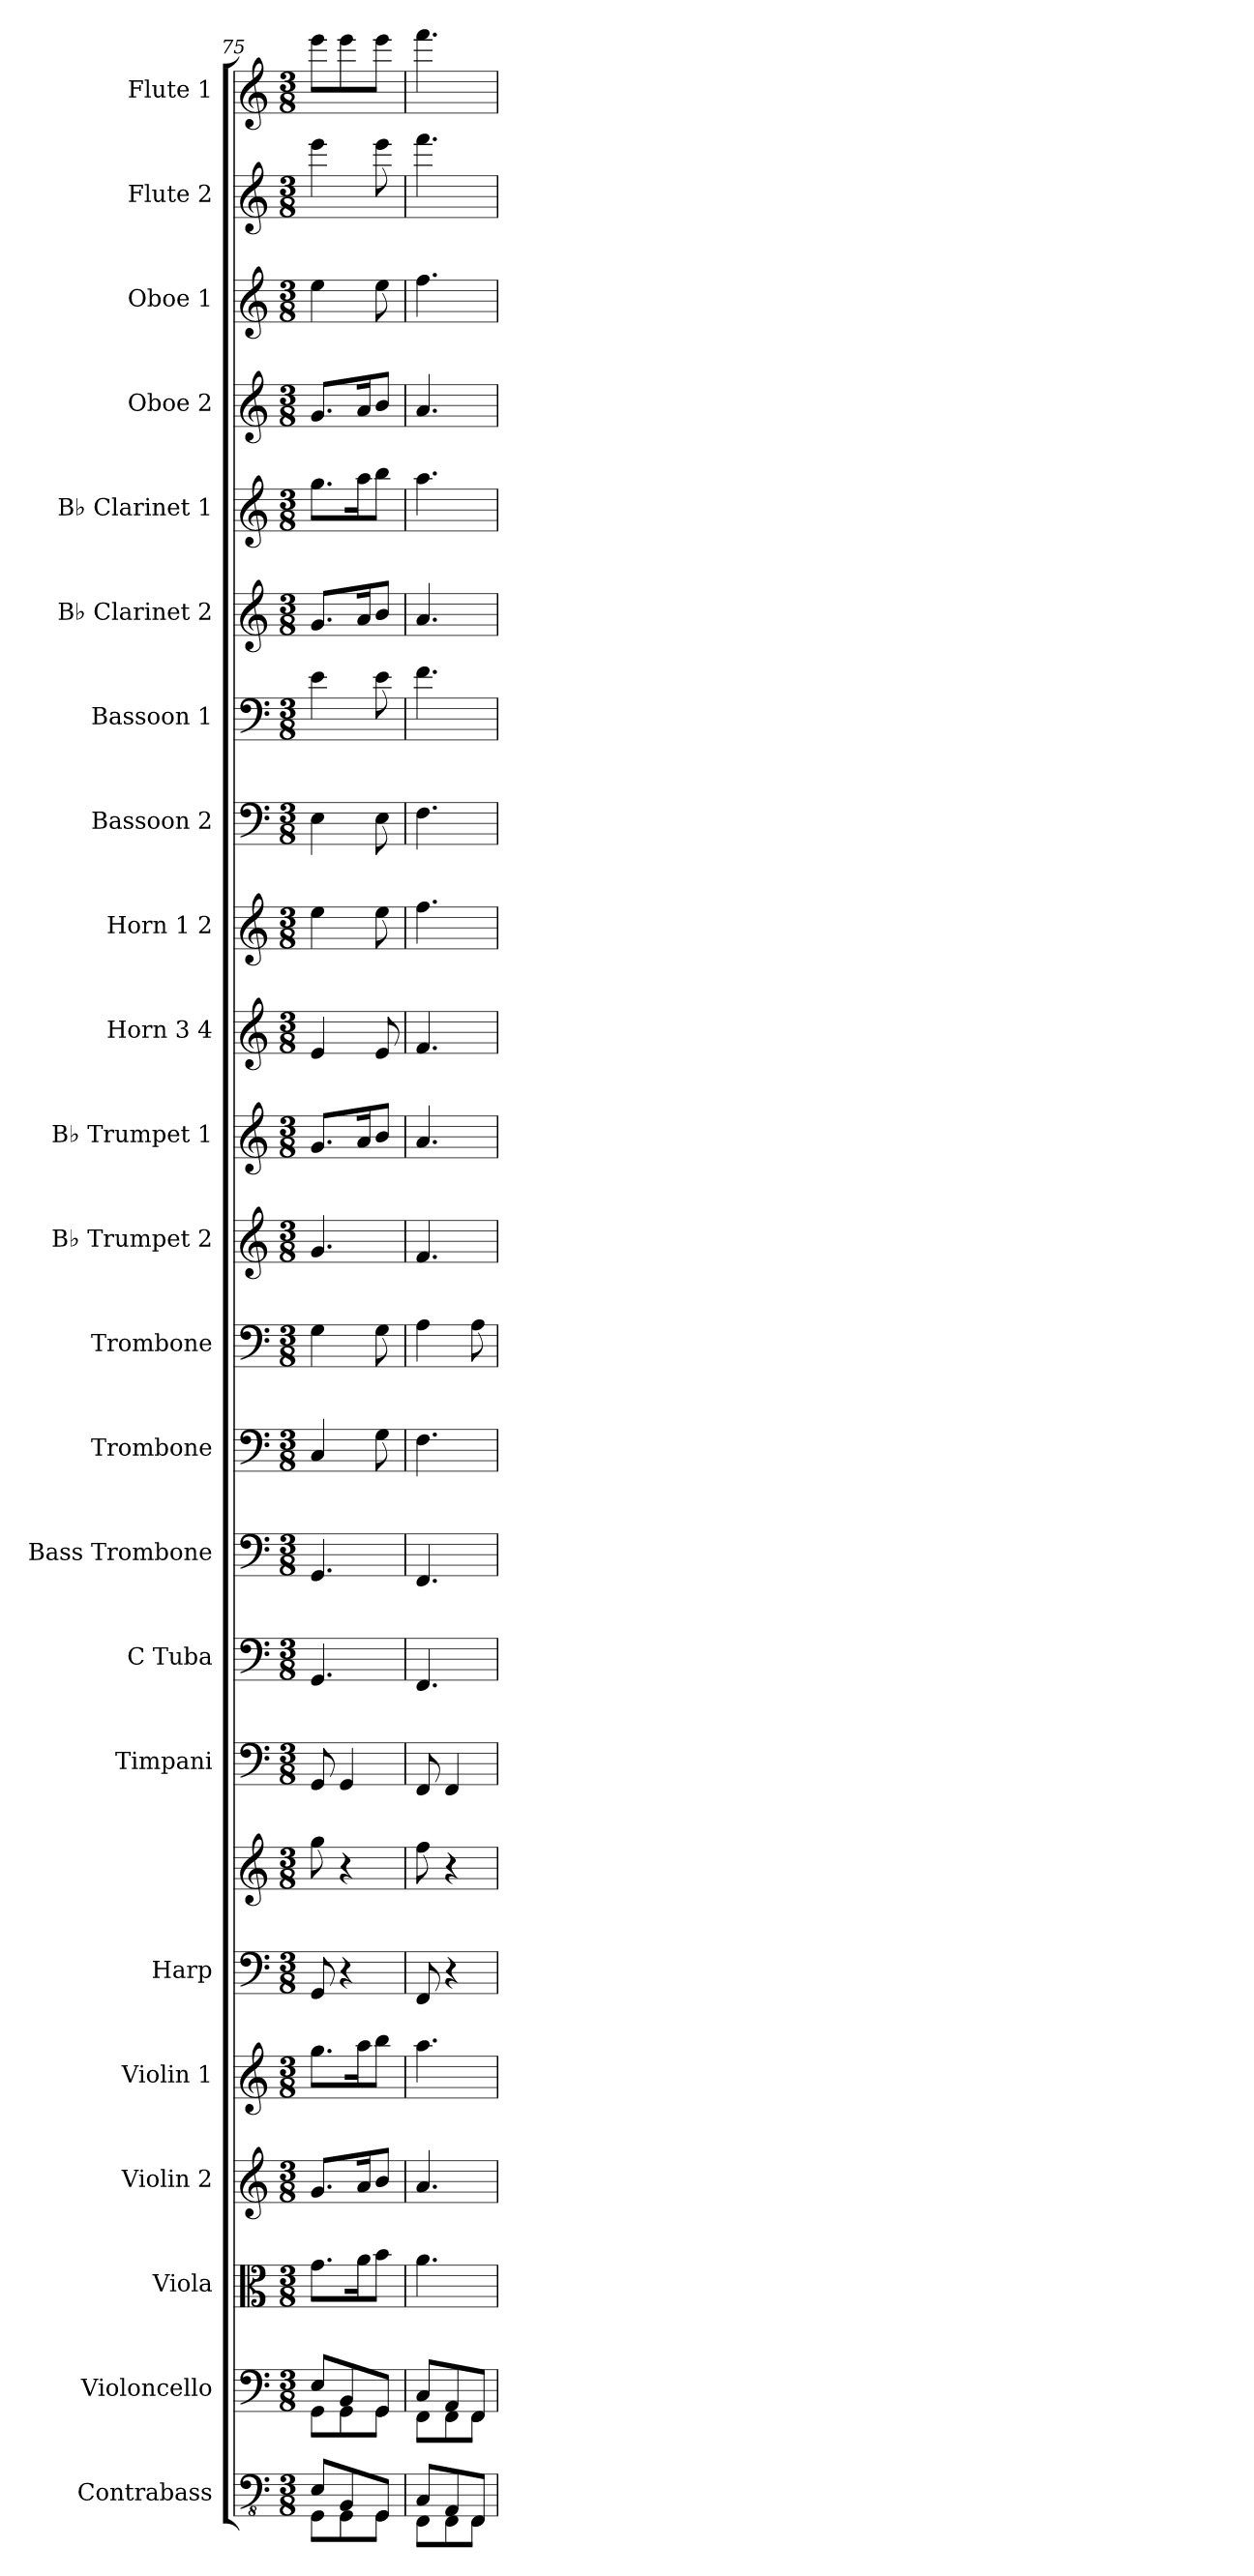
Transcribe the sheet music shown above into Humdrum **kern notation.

**kern	**kern	**kern	**kern	**kern	**kern	**kern	**kern	**kern	**kern	**kern	**kern	**kern	**kern	**kern	**kern	**kern	**kern	**kern	**kern	**kern	**kern	**kern	**kern
*part23	*part22	*part21	*part20	*part19	*part18	*part18	*part17	*part16	*part15	*part14	*part13	*part12	*part11	*part10	*part9	*part8	*part7	*part6	*part5	*part4	*part3	*part2	*part1
*staff24	*staff23	*staff22	*staff21	*staff20	*staff19	*staff18	*staff17	*staff16	*staff15	*staff14	*staff13	*staff12	*staff11	*staff10	*staff9	*staff8	*staff7	*staff6	*staff5	*staff4	*staff3	*staff2	*staff1
*I"Contrabass	*I"Violoncello	*I"Viola	*I"Violin 2	*I"Violin 1	*I"Harp	*	*I"Timpani	*I"C Tuba	*I"Bass Trombone	*I"Trombone	*I"Trombone	*I"B♭ Trumpet 2	*I"B♭ Trumpet 1	*I"Horn 3 4	*I"Horn 1 2	*I"Bassoon 2	*I"Bassoon 1	*I"B♭ Clarinet 2	*I"B♭ Clarinet 1	*I"Oboe 2	*I"Oboe 1	*I"Flute 2	*I"Flute 1
*I'Cbs.	*I'Vlc.	*I'Vla.	*I'Vln. 2	*I'Vln. 1	*I'Hrp.	*	*I'Timp.	*I'C Tu.	*I'B. Trb.	*I'Trb.	*I'Trb.	*I'B♭ Tpt. 2	*I'B♭ Tpt. 1	*I'Hn. 3 4	*I'Hn. 1 2	*I'Bsn. 2	*I'Bsn. 1	*I'B♭ Cl. 2	*I'B♭ Cl. 1	*I'Ob. 2	*I'Ob. 1	*I'Fl. 2	*I'Fl. 1
*clefFv4	*clefF4	*clefC3	*clefG2	*clefG2	*clefF4	*clefG2	*clefF4	*clefF4	*clefF4	*clefF4	*clefF4	*clefG2	*clefG2	*clefG2	*clefG2	*clefF4	*clefF4	*clefG2	*clefG2	*clefG2	*clefG2	*clefG2	*clefG2
*	*	*	*	*	*	*	*	*	*	*	*	*ITrd1c2	*ITrd1c2	*ITrd4c7	*ITrd4c7	*	*	*ITrd1c2	*ITrd1c2	*	*	*	*
*k[]	*k[]	*k[]	*k[]	*k[]	*k[]	*k[]	*k[]	*k[]	*k[]	*k[]	*k[]	*k[b-e-]	*k[b-e-]	*k[b-]	*k[b-]	*k[]	*k[]	*k[b-e-]	*k[b-e-]	*k[]	*k[]	*k[]	*k[]
*C:	*C:	*C:	*C:	*C:	*C:	*C:	*C:	*C:	*C:	*C:	*C:	*B-:	*B-:	*F:	*F:	*C:	*C:	*B-:	*B-:	*C:	*C:	*C:	*C:
*M3/8	*M3/8	*M3/8	*M3/8	*M3/8	*M3/8	*M3/8	*M3/8	*M3/8	*M3/8	*M3/8	*M3/8	*M3/8	*M3/8	*M3/8	*M3/8	*M3/8	*M3/8	*M3/8	*M3/8	*M3/8	*M3/8	*M3/8	*M3/8
=75	=75	=75	=75	=75	=75	=75	=75	=75	=75	=75	=75	=75	=75	=75	=75	=75	=75	=75	=75	=75	=75	=75	=75
*^	*^	*	*	*	*	*	*	*	*	*	*	*	*	*	*	*	*	*	*	*	*	*	*
8EE/L	8GGG\L	8E/L	8GG\L	8.g\L	8.g/L	8.gg\L	8GG/	8gg\	8GG/	4.GG/	4.GG/	4C/	4G\	4.f/	8.f/L	4A/	4a\	4E\	4e\	8.f/L	8.ff\L	8.g/L	4ee\	4eee\	8eee\L
8BBB/	8GGG\	8BB/	8GG\	.	.	.	4r	4r	4GG/	.	.	.	.	.	.	.	.	.	.	.	.	.	.	.	8eee\
.	.	.	.	16a\K	16a/K	16aa\K	.	.	.	.	.	.	.	.	16g/K	.	.	.	.	16g/K	16gg\K	16a/K	.	.	.
8GGG/J	8GGG\J	8GG/J	8GG\J	8b\J	8b/J	8bb\J	.	.	.	.	.	8G\	8G\	.	8a/J	8A/	8a\	8E\	8e\	8a/J	8aa\J	8b/J	8ee\	8eee\	8eee\J
=76	=76	=76	=76	=76	=76	=76	=76	=76	=76	=76	=76	=76	=76	=76	=76	=76	=76	=76	=76	=76	=76	=76	=76	=76	=76
8CC/L	8FFF\L	8C/L	8FF\L	4.a\	4.a/	4.aa\	8FF/	8ff\	8FF/	4.FF/	4.FF/	4.F\	4A\	4.e-/	4.g/	4.B-/	4.b-\	4.F\	4.f\	4.g/	4.gg\	4.a/	4.ff\	4.fff\	4.fff\
8AAA/	8FFF\	8AA/	8FF\	.	.	.	4r	4r	4FF/	.	.	.	.	.	.	.	.	.	.	.	.	.	.	.	.
8FFF/J	8FFF\J	8FF/J	8FF\J	.	.	.	.	.	.	.	.	.	8A\	.	.	.	.	.	.	.	.	.	.	.	.
*v	*v	*	*	*	*	*	*	*	*	*	*	*	*	*	*	*	*	*	*	*	*	*	*	*	*
*	*v	*v	*	*	*	*	*	*	*	*	*	*	*	*	*	*	*	*	*	*	*	*	*	*
=	=	=	=	=	=	=	=	=	=	=	=	=	=	=	=	=	=	=	=	=	=	=	=
*-	*-	*-	*-	*-	*-	*-	*-	*-	*-	*-	*-	*-	*-	*-	*-	*-	*-	*-	*-	*-	*-	*-	*-
